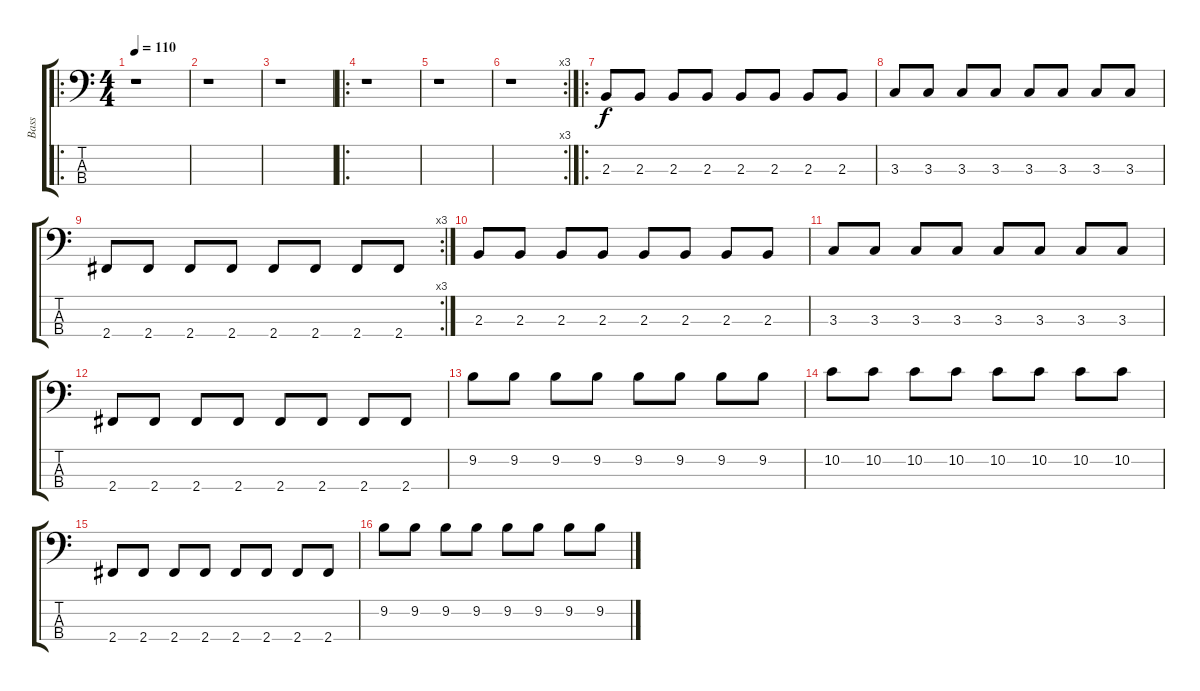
\track ("Bass" "Bass") {instrument electricbasspick}
\staff {score tabs}
\tuning (G2 D2 A1 E1) {hide}
\ro
\ts (4 4)
\tempo 110
\clef f4
\ks c
r.1{dy f instrument electricbasspick} |
r.1 |
r.1 |
\ro
r.1 |
r.1 |
\rc 3
r.1 |
\ro
2.3.8 2.3.8 2.3.8 2.3.8 2.3.8 2.3.8 2.3.8 2.3.8 |
3.3.8 3.3.8 3.3.8 3.3.8 3.3.8 3.3.8 3.3.8 3.3.8 |
\rc 3
2.4.8 2.4.8 2.4.8 2.4.8 2.4.8 2.4.8 2.4.8 2.4.8 |
2.3.8 2.3.8 2.3.8 2.3.8 2.3.8 2.3.8 2.3.8 2.3.8 |
3.3.8 3.3.8 3.3.8 3.3.8 3.3.8 3.3.8 3.3.8 3.3.8 |
2.4.8 2.4.8 2.4.8 2.4.8 2.4.8 2.4.8 2.4.8 2.4.8 |
9.2.8 9.2.8 9.2.8 9.2.8 9.2.8 9.2.8 9.2.8 9.2.8 |
10.2.8 10.2.8 10.2.8 10.2.8 10.2.8 10.2.8 10.2.8 10.2.8 |
2.4.8 2.4.8 2.4.8 2.4.8 2.4.8 2.4.8 2.4.8 2.4.8 |
9.2.8 9.2.8 9.2.8 9.2.8 9.2.8 9.2.8 9.2.8 9.2.8
